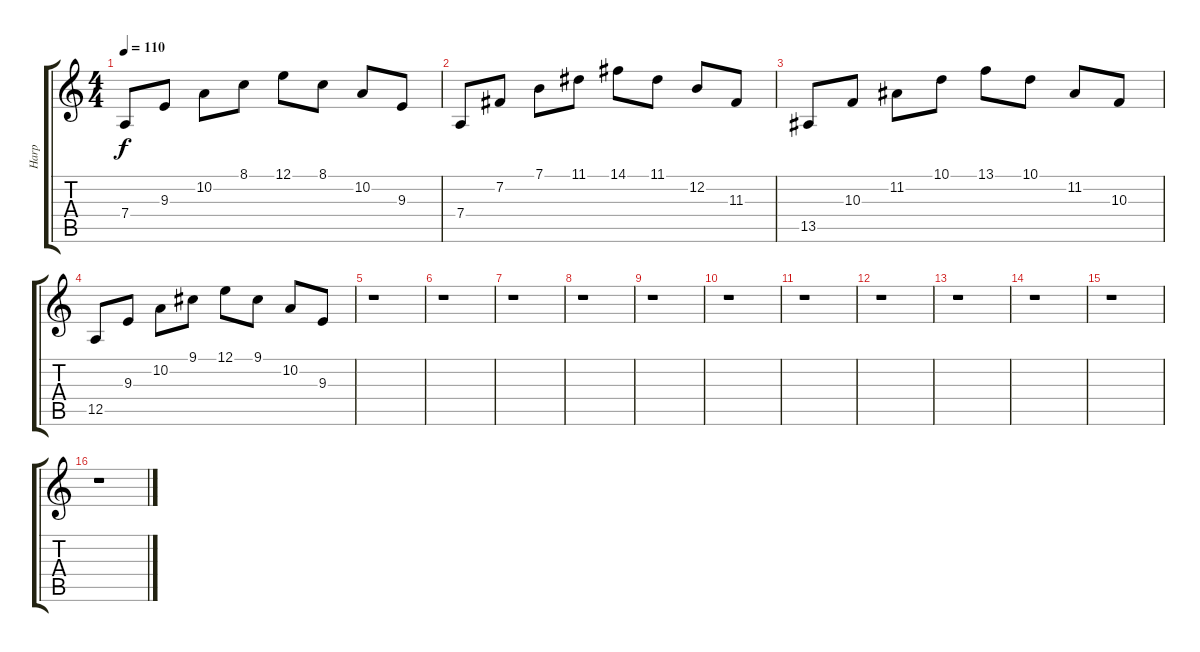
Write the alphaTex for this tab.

\track ("Harp" "Harp") {instrument orchestralharp}
\staff {score tabs}
\tuning (E4 B3 G3 D3 A2 E2) {hide}
\ts (4 4)
\tempo 110
\clef g2
\ks c
7.4.8{dy f} 9.3.8 10.2.8 8.1.8 12.1.8 8.1.8 10.2.8 9.3.8 |
7.4.8 7.2.8 7.1.8 11.1.8 14.1.8 11.1.8 12.2.8 11.3.8 |
13.5.8 10.3.8 11.2.8 10.1.8 13.1.8 10.1.8 11.2.8 10.3.8 |
12.5.8 9.3.8 10.2.8 9.1.8 12.1.8 9.1.8 10.2.8 9.3.8 |
r.1 |
r.1 |
r.1 |
r.1 |
r.1 |
r.1 |
r.1 |
r.1 |
r.1 |
r.1 |
r.1 |
r.1
